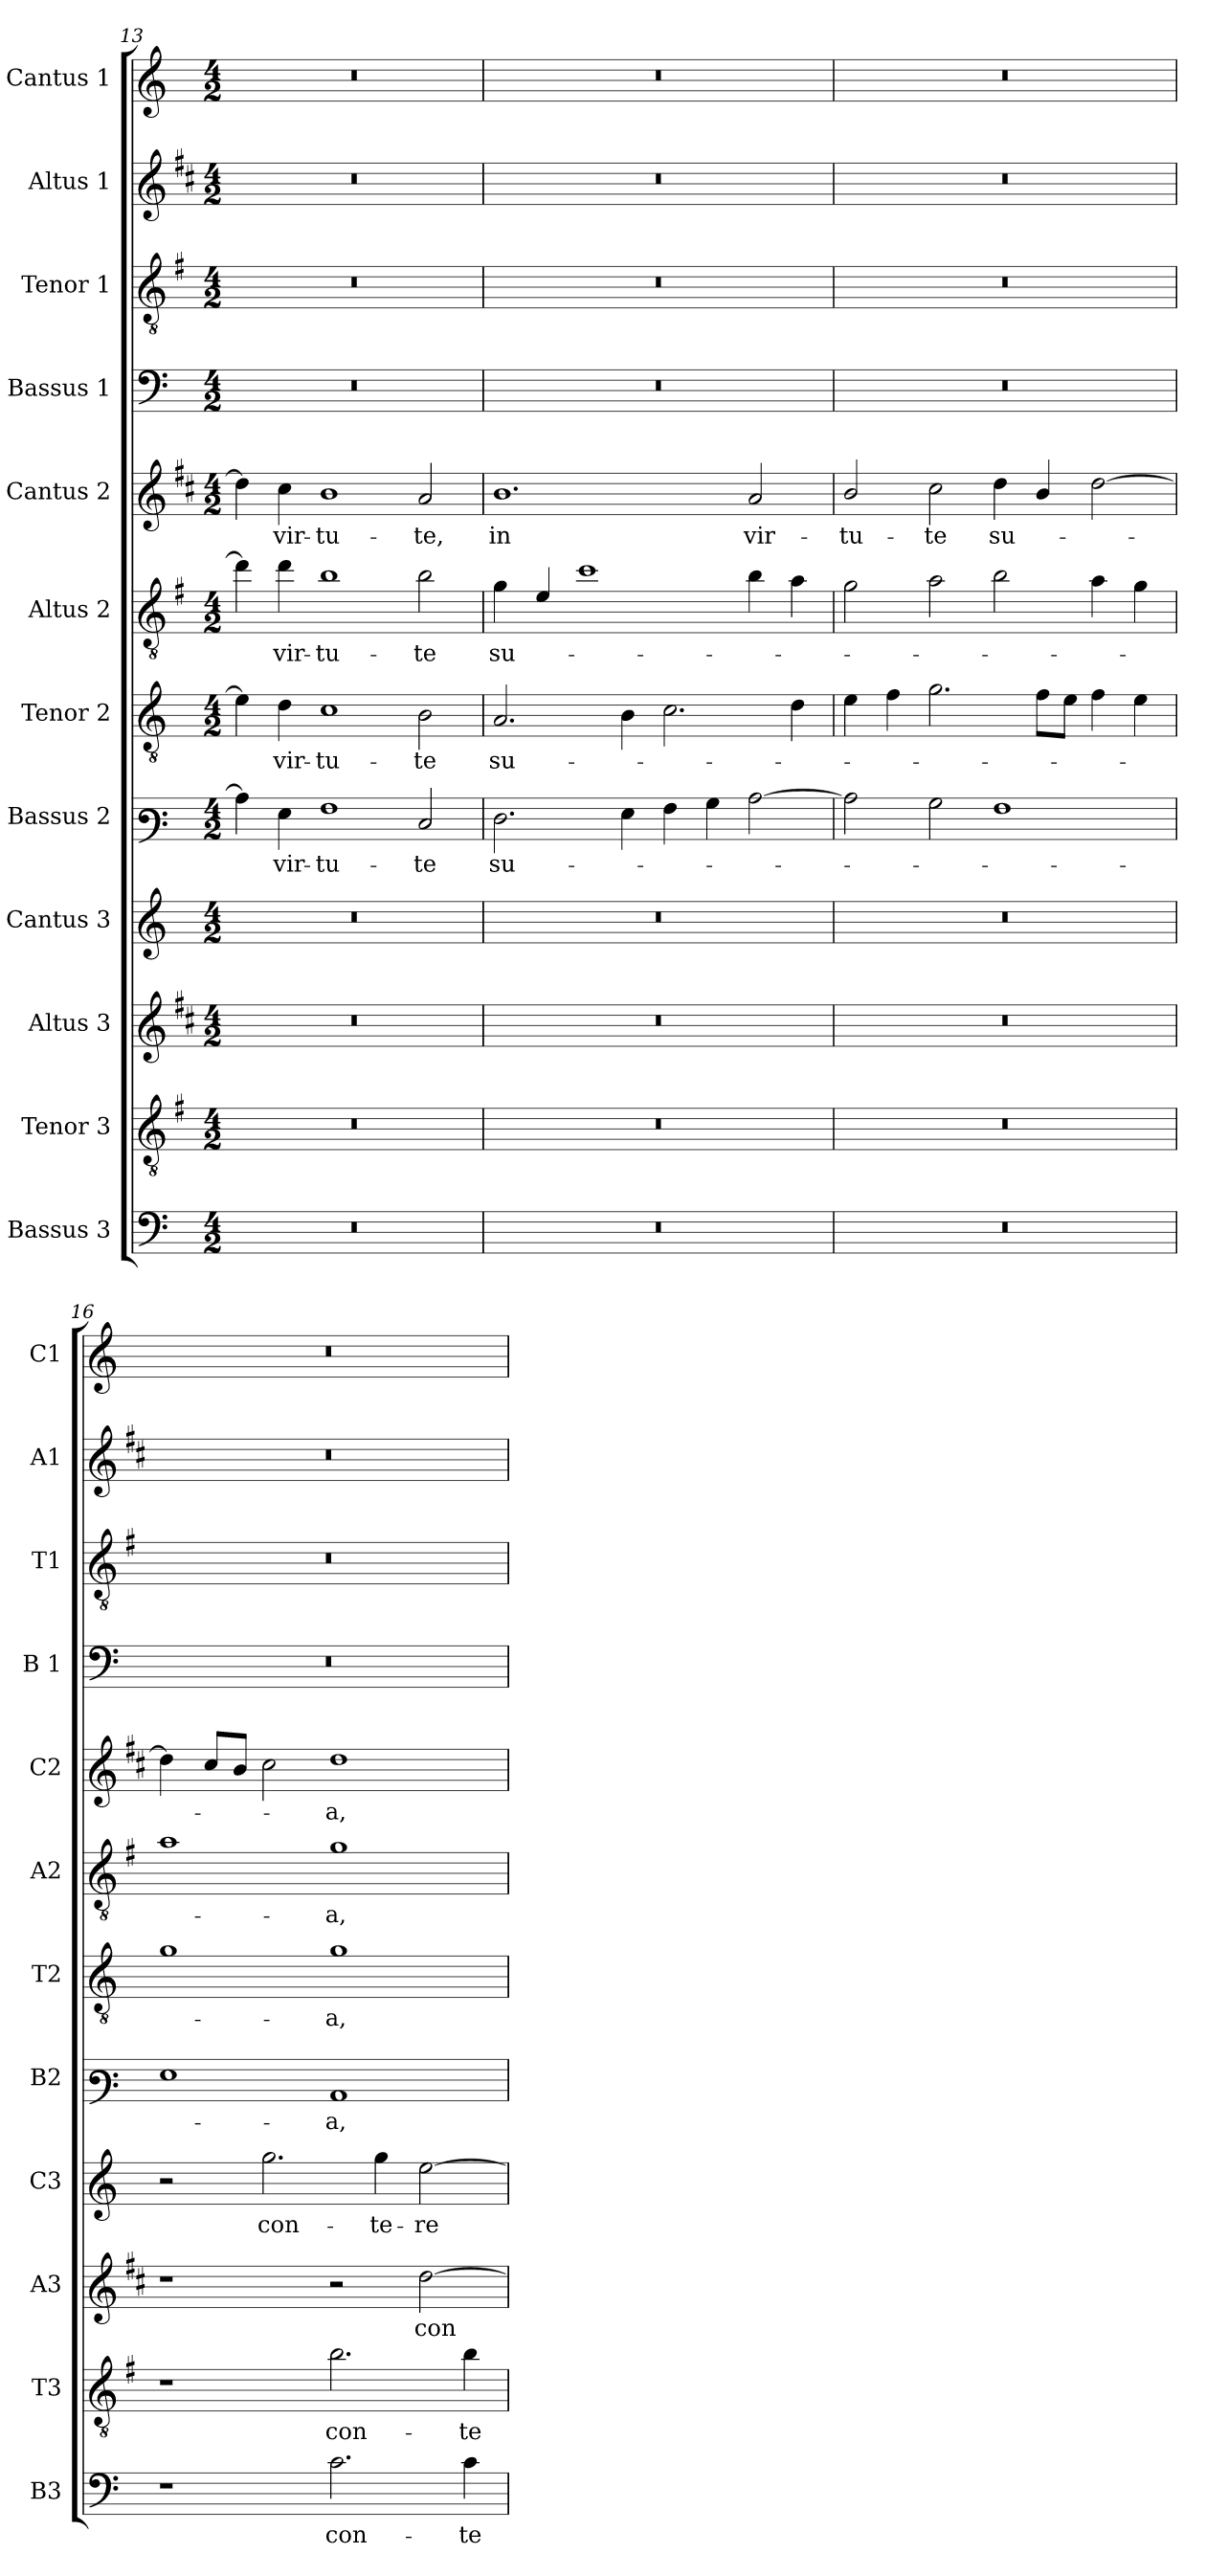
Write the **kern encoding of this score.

**kern	**text	**kern	**text	**kern	**text	**kern	**text	**kern	**text	**kern	**text	**kern	**text	**kern	**text	**kern	**kern	**kern	**kern
*part12	*part12	*part11	*part11	*part10	*part10	*part9	*part9	*part8	*part8	*part7	*part7	*part6	*part6	*part5	*part5	*part4	*part3	*part2	*part1
*staff12	*staff12	*staff11	*staff11	*staff10	*staff10	*staff9	*staff9	*staff8	*staff8	*staff7	*staff7	*staff6	*staff6	*staff5	*staff5	*staff4	*staff3	*staff2	*staff1
*I"Bassus 3	*	*I"Tenor 3	*	*I"Altus 3	*	*I"Cantus 3	*	*I"Bassus 2	*	*I"Tenor 2	*	*I"Altus 2	*	*I"Cantus 2	*	*I"Bassus 1	*I"Tenor 1	*I"Altus 1	*I"Cantus 1
*I'B3	*	*I'T3	*	*I'A3	*	*I'C3	*	*I'B2	*	*I'T2	*	*I'A2	*	*I'C2	*	*I'B 1	*I'T1	*I'A1	*I'C1
!!LO:LB:g=z
*clefF4	*	*clefGv2	*	*clefG2	*	*clefG2	*	*clefF3	*	*clefGv2	*	*clefGv2	*	*clefG2	*	*clefF4	*clefGv2	*clefG2	*clefG2
*	*	*ITrd4c7	*	*ITrd1c2	*	*	*	*	*	*	*	*ITrd4c7	*	*ITrd1c2	*	*	*ITrd4c7	*ITrd1c2	*
*k[]	*	*k[]	*	*k[]	*	*k[]	*	*k[]	*	*k[]	*	*k[]	*	*k[]	*	*k[]	*k[]	*k[]	*k[]
*C:	*	*C:	*	*C:	*	*C:	*	*C:	*	*C:	*	*C:	*	*C:	*	*C:	*C:	*C:	*C:
*M4/2	*	*M4/2	*	*M4/2	*	*M4/2	*	*M4/2	*	*M4/2	*	*M4/2	*	*M4/2	*	*M4/2	*M4/2	*M4/2	*M4/2
=13	=13	=13	=13	=13	=13	=13	=13	=13	=13	=13	=13	=13	=13	=13	=13	=13	=13	=13	=13
0r	.	0r	.	0r	.	0r	.	4c\]	.	4e\]	.	4g\]	.	4cc\]	.	0r	0r	0r	0r
!	!	!	!	!	!	!	!	!	!LO:LY:b	!	!LO:LY:b	!	!LO:LY:b	!	!LO:LY:b	!	!	!	!
.	.	.	.	.	.	.	.	4G\	vir-	4d\	vir-	4g\	vir-	4b\	vir-	.	.	.	.
!	!	!	!	!	!	!	!	!	!LO:LY:b	!	!LO:LY:b	!	!LO:LY:b	!	!LO:LY:b	!	!	!	!
.	.	.	.	.	.	.	.	1A	-tu-	1c	-tu-	1e	-tu-	1a	-tu-	.	.	.	.
!	!	!	!	!	!	!	!	!	!LO:LY:b	!	!LO:LY:b	!	!LO:LY:b	!	!LO:LY:b	!	!	!	!
.	.	.	.	.	.	.	.	2E/	-te	2B\	-te	2e\	-te	2g/	-te,	.	.	.	.
=14	=14	=14	=14	=14	=14	=14	=14	=14	=14	=14	=14	=14	=14	=14	=14	=14	=14	=14	=14
!	!	!	!	!	!	!	!	!	!LO:LY:b	!	!LO:LY:b	!	!LO:LY:b	!	!LO:LY:b	!	!	!	!
0r	.	0r	.	0r	.	0r	.	2.F\	su-	2.A/	su-	4c\	su-	1.a	in	0r	0r	0r	0r
.	.	.	.	.	.	.	.	.	.	.	.	4A/	.	.	.	.	.	.	.
.	.	.	.	.	.	.	.	.	.	.	.	1f	.	.	.	.	.	.	.
.	.	.	.	.	.	.	.	4G\	.	4B\	.	.	.	.	.	.	.	.	.
.	.	.	.	.	.	.	.	4A\	.	2.c\	.	.	.	.	.	.	.	.	.
.	.	.	.	.	.	.	.	4B\	.	.	.	.	.	.	.	.	.	.	.
!	!	!	!	!	!	!	!	!	!	!	!	!	!	!	!LO:LY:b	!	!	!	!
.	.	.	.	.	.	.	.	[2c\	.	.	.	4e\	.	2g/	vir-	.	.	.	.
.	.	.	.	.	.	.	.	.	.	4d\	.	4d\	.	.	.	.	.	.	.
=15	=15	=15	=15	=15	=15	=15	=15	=15	=15	=15	=15	=15	=15	=15	=15	=15	=15	=15	=15
!	!	!	!	!	!	!	!	!	!	!	!	!	!	!	!LO:LY:b	!	!	!	!
0r	.	0r	.	0r	.	0r	.	2c\]	.	4e\	.	2c\	.	2a/	-tu-	0r	0r	0r	0r
.	.	.	.	.	.	.	.	.	.	4f\	.	.	.	.	.	.	.	.	.
!	!	!	!	!	!	!	!	!	!	!	!	!	!	!	!LO:LY:b	!	!	!	!
.	.	.	.	.	.	.	.	2B\	.	2.g\	.	2d\	.	2b\	-te	.	.	.	.
!	!	!	!	!	!	!	!	!	!	!	!	!	!	!	!LO:LY:b	!	!	!	!
.	.	.	.	.	.	.	.	1A	.	.	.	2e\	.	4cc\	su-	.	.	.	.
.	.	.	.	.	.	.	.	.	.	8f\L	.	.	.	4a/	.	.	.	.	.
.	.	.	.	.	.	.	.	.	.	8e\J	.	.	.	.	.	.	.	.	.
.	.	.	.	.	.	.	.	.	.	4f\	.	4d\	.	[2cc\	.	.	.	.	.
.	.	.	.	.	.	.	.	.	.	4e\	.	4c\	.	.	.	.	.	.	.
=16	=16	=16	=16	=16	=16	=16	=16	=16	=16	=16	=16	=16	=16	=16	=16	=16	=16	=16	=16
1r	.	1r	.	1r	.	2r	.	1G	.	1g	.	1d	.	4cc\]	.	0r	0r	0r	0r
.	.	.	.	.	.	.	.	.	.	.	.	.	.	8b/L	.	.	.	.	.
.	.	.	.	.	.	.	.	.	.	.	.	.	.	8a/J	.	.	.	.	.
!	!	!	!	!	!	!	!LO:LY:b	!	!	!	!	!	!	!	!	!	!	!	!
.	.	.	.	.	.	2.gg\	con-	.	.	.	.	.	.	2b\	.	.	.	.	.
!	!LO:LY:b	!	!LO:LY:b	!	!	!	!	!	!LO:LY:b	!	!LO:LY:b	!	!LO:LY:b	!	!LO:LY:b	!	!	!	!
2.c\	con-	2.e\	con-	2r	.	.	.	1C	-a,	1g	-a,	1c	-a,	1cc	-a,	.	.	.	.
!	!	!	!	!	!	!	!LO:LY:b	!	!	!	!	!	!	!	!	!	!	!	!
.	.	.	.	.	.	4gg\	-te-	.	.	.	.	.	.	.	.	.	.	.	.
!	!	!	!	!	!LO:LY:b	!	!LO:LY:b	!	!	!	!	!	!	!	!	!	!	!	!
.	.	.	.	[2cc\	con-	[2ee\	-re	.	.	.	.	.	.	.	.	.	.	.	.
!	!LO:LY:b	!	!LO:LY:b	!	!	!	!	!	!	!	!	!	!	!	!	!	!	!	!
4c\	-te-	4e\	-te-	.	.	.	.	.	.	.	.	.	.	.	.	.	.	.	.
=	=	=	=	=	=	=	=	=	=	=	=	=	=	=	=	=	=	=	=
*-	*-	*-	*-	*-	*-	*-	*-	*-	*-	*-	*-	*-	*-	*-	*-	*-	*-	*-	*-
